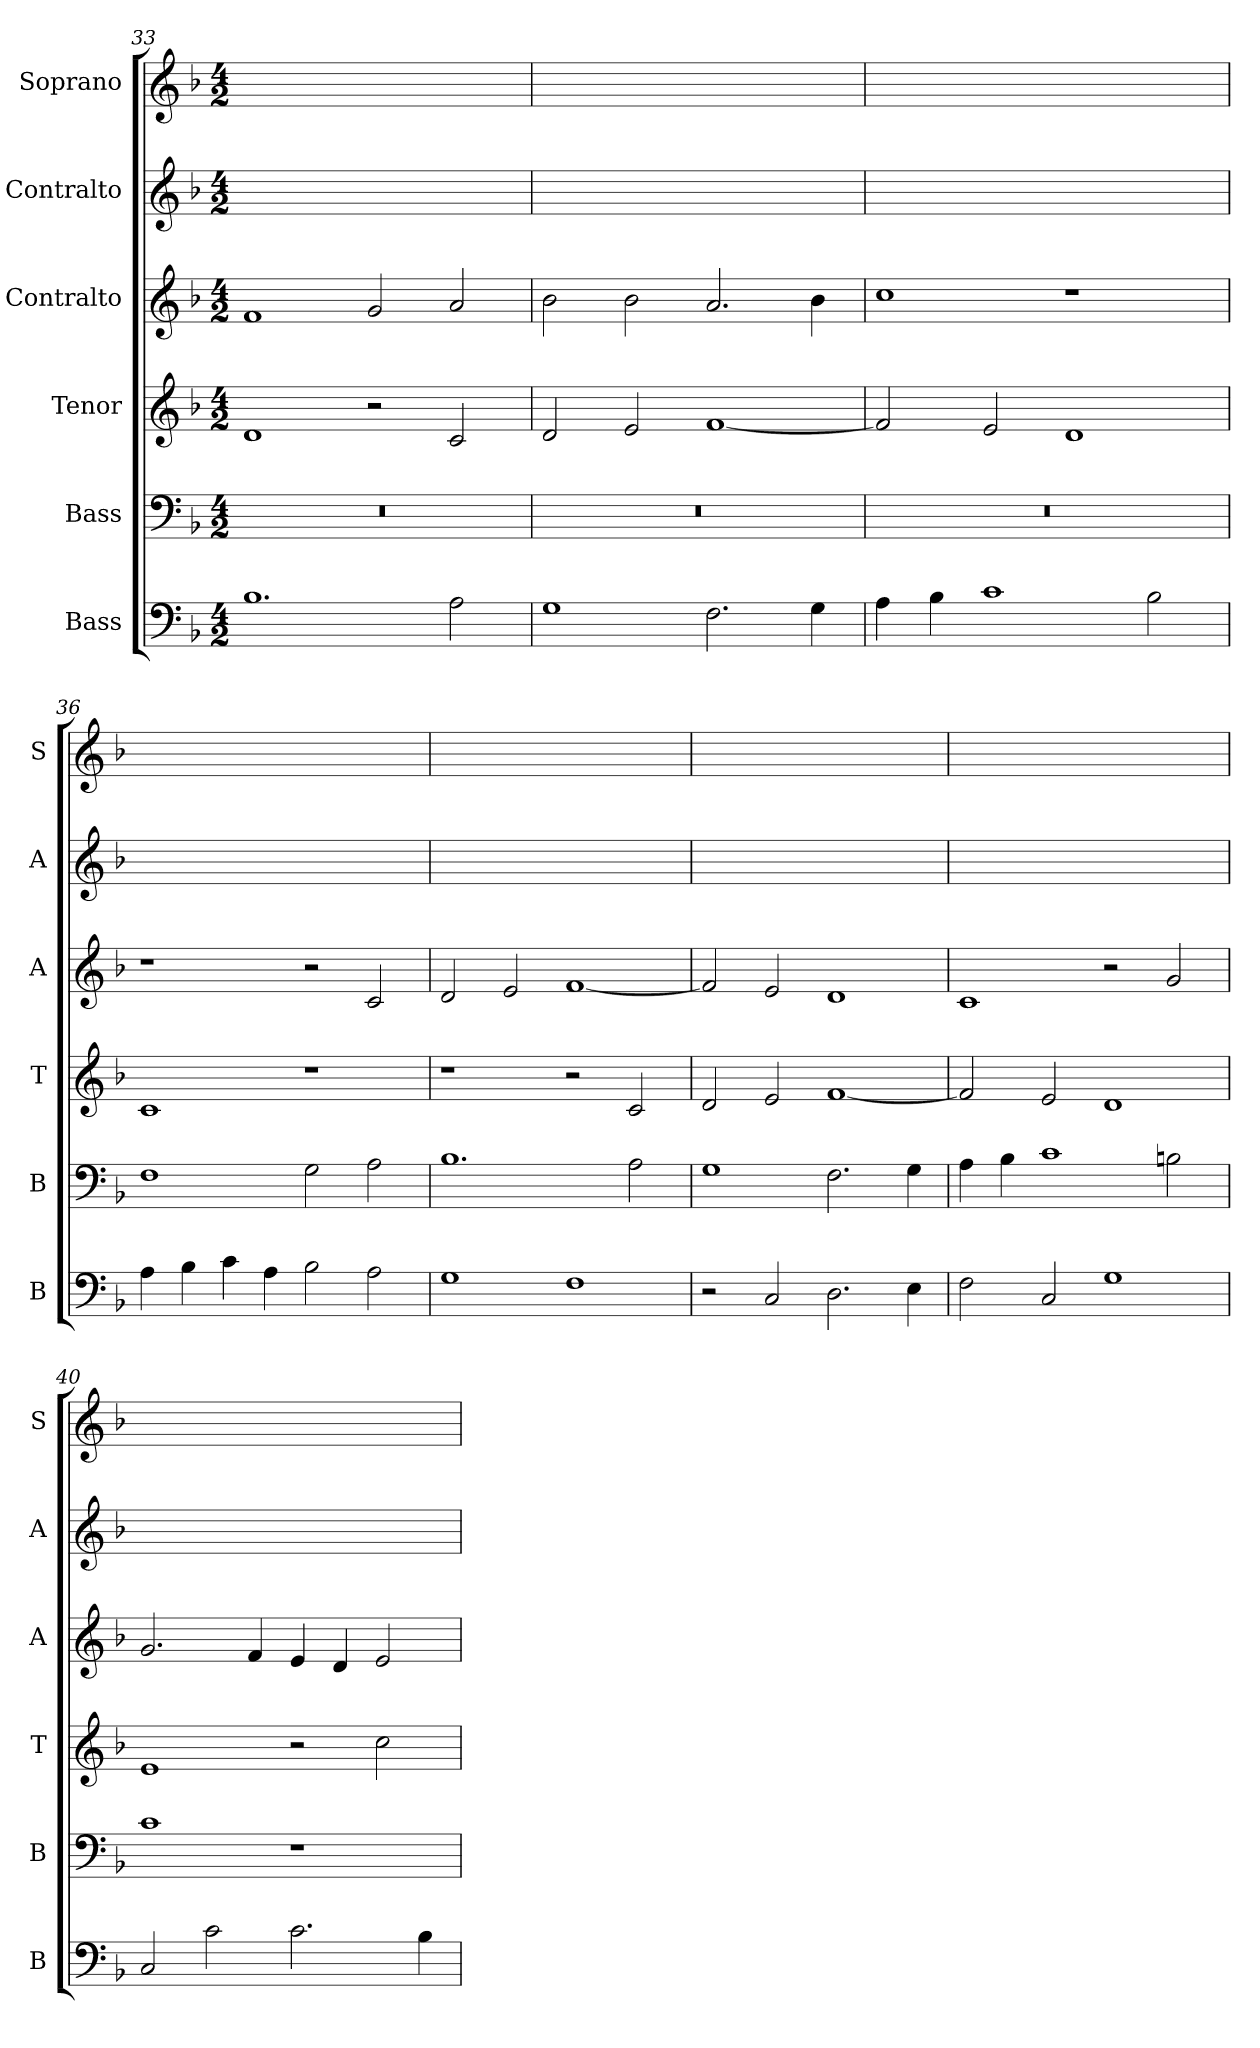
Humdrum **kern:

**kern	**kern	**kern	**kern	**kern	**kern
*part6	*part5	*part4	*part3	*part2	*part1
*staff6	*staff5	*staff4	*staff3	*staff2	*staff1
*I"Bass	*I"Bass	*I"Tenor	*I"Contralto	*I"Contralto	*I"Soprano
*I'B	*I'B	*I'T	*I'A	*I'A	*I'S
*clefF4	*clefF4	*clefG2	*clefG2	*clefG2	*clefG2
*k[b-]	*k[b-]	*k[b-]	*k[b-]	*k[b-]	*k[b-]
*F:ion	*F:ion	*F:ion	*F:ion	*F:ion	*F:ion
*M4/2	*M4/2	*M4/2	*M4/2	*M4/2	*M4/2
=33	=33	=33	=33	=33	=33
1.B-	0r	1d	1f	0ryy	0ryy
.	.	2r	2g	.	.
2A	.	2c	2a	.	.
=34	=34	=34	=34	=34	=34
1G	0r	2d	2b-	0ryy	0ryy
.	.	2e	2b-	.	.
2.F	.	[1f	2.a	.	.
4G	.	.	4b-	.	.
=35	=35	=35	=35	=35	=35
4A	0r	2f]	1cc	0ryy	0ryy
4B-	.	.	.	.	.
1c	.	2e	.	.	.
.	.	1d	1r	.	.
2B-	.	.	.	.	.
=36	=36	=36	=36	=36	=36
4A	1F	1c	1r	0ryy	0ryy
4B-	.	.	.	.	.
4c	.	.	.	.	.
4A	.	.	.	.	.
2B-	2G	1r	2r	.	.
2A	2A	.	2c	.	.
=37	=37	=37	=37	=37	=37
1G	1.B-	1r	2d	0ryy	0ryy
.	.	.	2e	.	.
1F	.	2r	[1f	.	.
.	2A	2c	.	.	.
=38	=38	=38	=38	=38	=38
2r	1G	2d	2f]	0ryy	0ryy
2C	.	2e	2e	.	.
2.D	2.F	[1f	1d	.	.
4E	4G	.	.	.	.
=39	=39	=39	=39	=39	=39
2F	4A	2f]	1c	0ryy	0ryy
.	4B-	.	.	.	.
2C	1c	2e	.	.	.
1G	.	1d	2r	.	.
.	2Bn	.	2g	.	.
=40	=40	=40	=40	=40	=40
2C	1c	1e	2.g	0ryy	0ryy
2c	.	.	.	.	.
.	.	.	4f	.	.
2.c	1r	2r	4e	.	.
.	.	.	4d	.	.
.	.	2cc	2e	.	.
4B-	.	.	.	.	.
=	=	=	=	=	=
*-	*-	*-	*-	*-	*-
